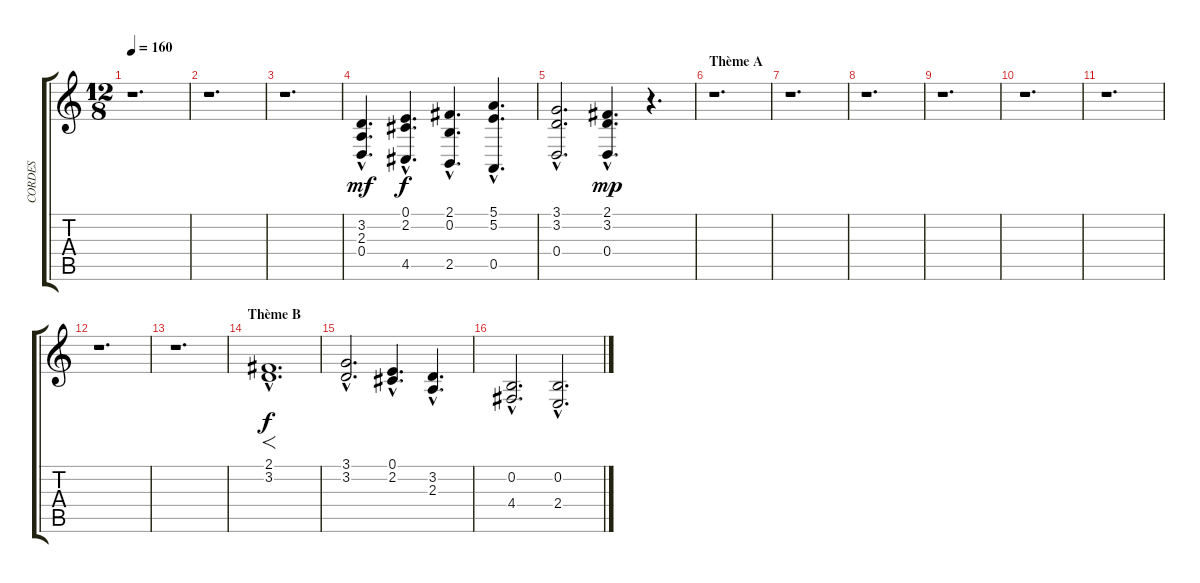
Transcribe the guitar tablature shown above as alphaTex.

\track ("CORDES" "CORDES") {instrument stringensemble2}
\staff {score tabs}
\tuning (E4 B3 G3 D3 A2 E2) {hide}
\ts (12 8)
\tempo 160
\clef g2
\ks c
r.1{d dy mf} |
r.1{d} |
r.1{d} |
(3.2{hac} 2.3{hac} 0.4{hac}).4{d} (0.1{hac} 2.2{hac} 4.5{hac}).4{d dy f} (2.1{hac} 0.2{hac} 2.5{hac}).4{d} (5.1{hac} 5.2{hac} 0.5{hac}).4{d} |
(3.1{hac} 3.2{hac} 0.4{hac}).2{d} (2.1{hac} 3.2{hac} 0.4{hac}).4{d dy mp} r.4{d} |
\section ("" "Thème A")
r.1{d} |
r.1{d} |
r.1{d} |
r.1{d} |
r.1{d} |
r.1{d} |
r.1{d} |
r.1{d} |
\section ("" "Thème B")
(2.1{hac} 3.2{hac}).1{f d dy f} |
(3.1{hac} 3.2{hac}).2{d} (0.1{hac} 2.2{hac}).4{d} (3.2{hac} 2.3{hac}).4{d} |
(0.2{hac} 4.4{hac}).2{d} (0.2{hac} 2.4{hac}).2{d}
